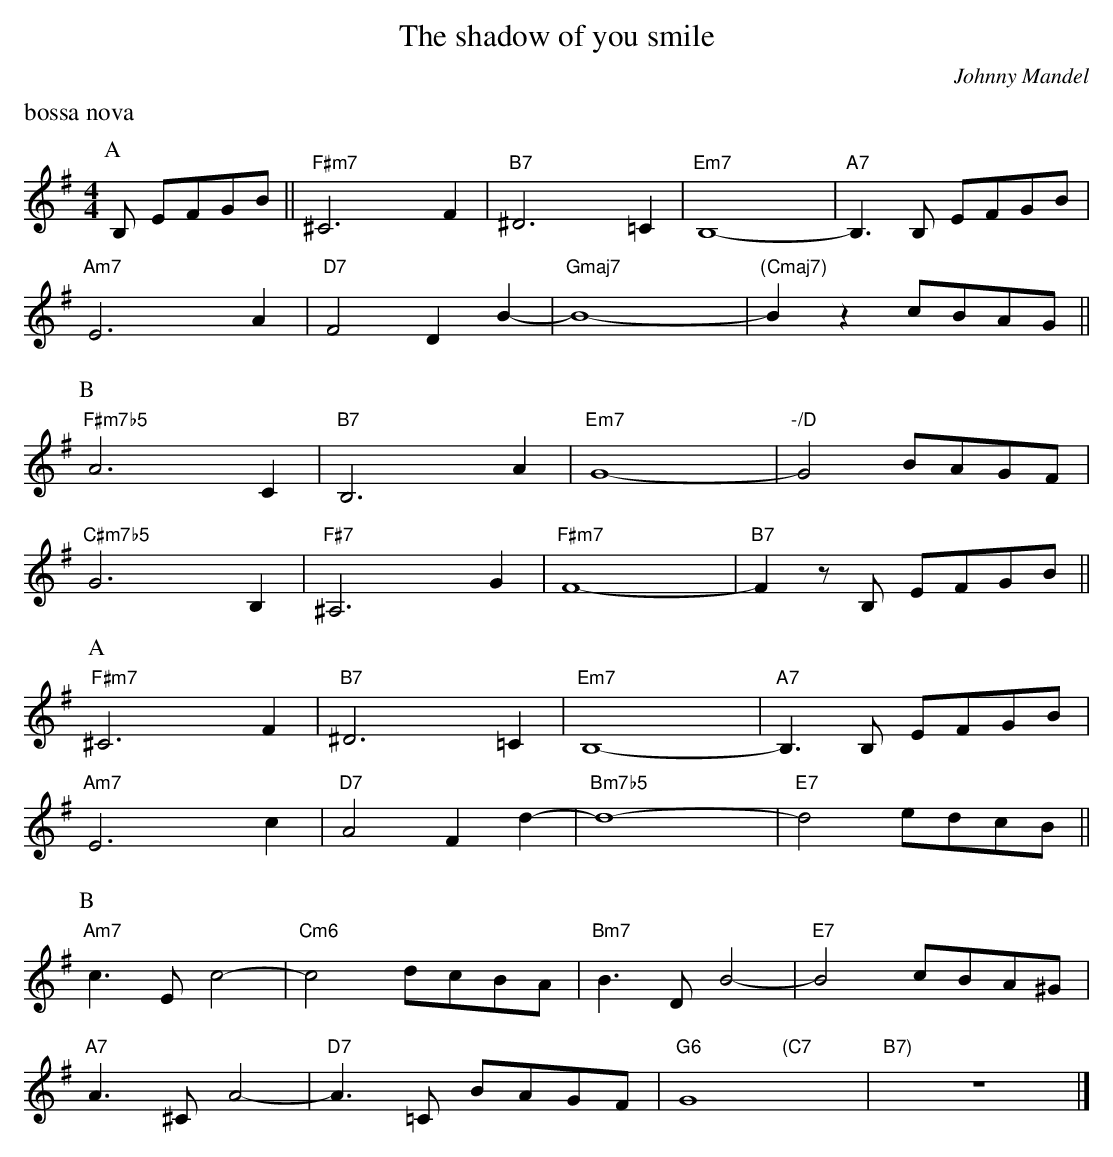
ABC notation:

X:1
T: The shadow of you smile
C:Johnny Mandel
M:4/4
L:1/8
K:G
%%text bossa nova
%%staves (chords melody)
P: A
V:chords
xx4 || "F#m7"x4 x4 | "B7"x4 x4 | "Em7"x4 x4 | "A7"x4 x4 |
"Am7"x4 x4 | "D7"x4 x4 | "Gmaj7"x4 x4 | "(Cmaj7)"x4 x4 ||
V:melody
B, EFGB || ^C6F2 | ^D6=C2 | B,8- | B,3B, EFGB |
E6A2 | F4D2B2- | B8- | B2z2 cBAG ||
P: B
V:chords
"F#m7b5"x4 x4 | "B7"x4 x4 | "Em7"x4 x4 | "-/D"x4 x4 |
"C#m7b5"x4 x4 | "F#7"x4 x4 | "F#m7"x4 x4 | "B7"x4 x4 ||
V:melody
A6C2 | B,6A2 | G8- | G4 BAGF |
G6B,2 | ^A,6G2 | F8- | F2zB, EFGB ||
P: A
V:chords
"F#m7"x4 x4 | "B7"x4 x4 | "Em7"x4 x4 | "A7"x4 x4 |
"Am7"x4 x4 | "D7"x4 x4 | "Bm7b5"x4 x4 | "E7"x4 x4 ||
V:melody
^C6F2 | ^D6=C2 | B,8- | B,3B, EFGB |
E6c2 | A4F2d2- | d8- | d4 edcB ||
P: B
V:chords
"Am7"x4 x4 | "Cm6"x4 x4 | "Bm7"x4 x4 | "E7"x4 x4 |
"A7"x4 x4 | "D7"x4 x4 | "G6"x4 "(C7"x4 | "B7)"x4 x4 |]
V:melody
c3E c4- | c4 dcBA | B3D B4- | B4 cBA^G |
A3^C A4- | A3=C BAGF | G8 | z8 |]
